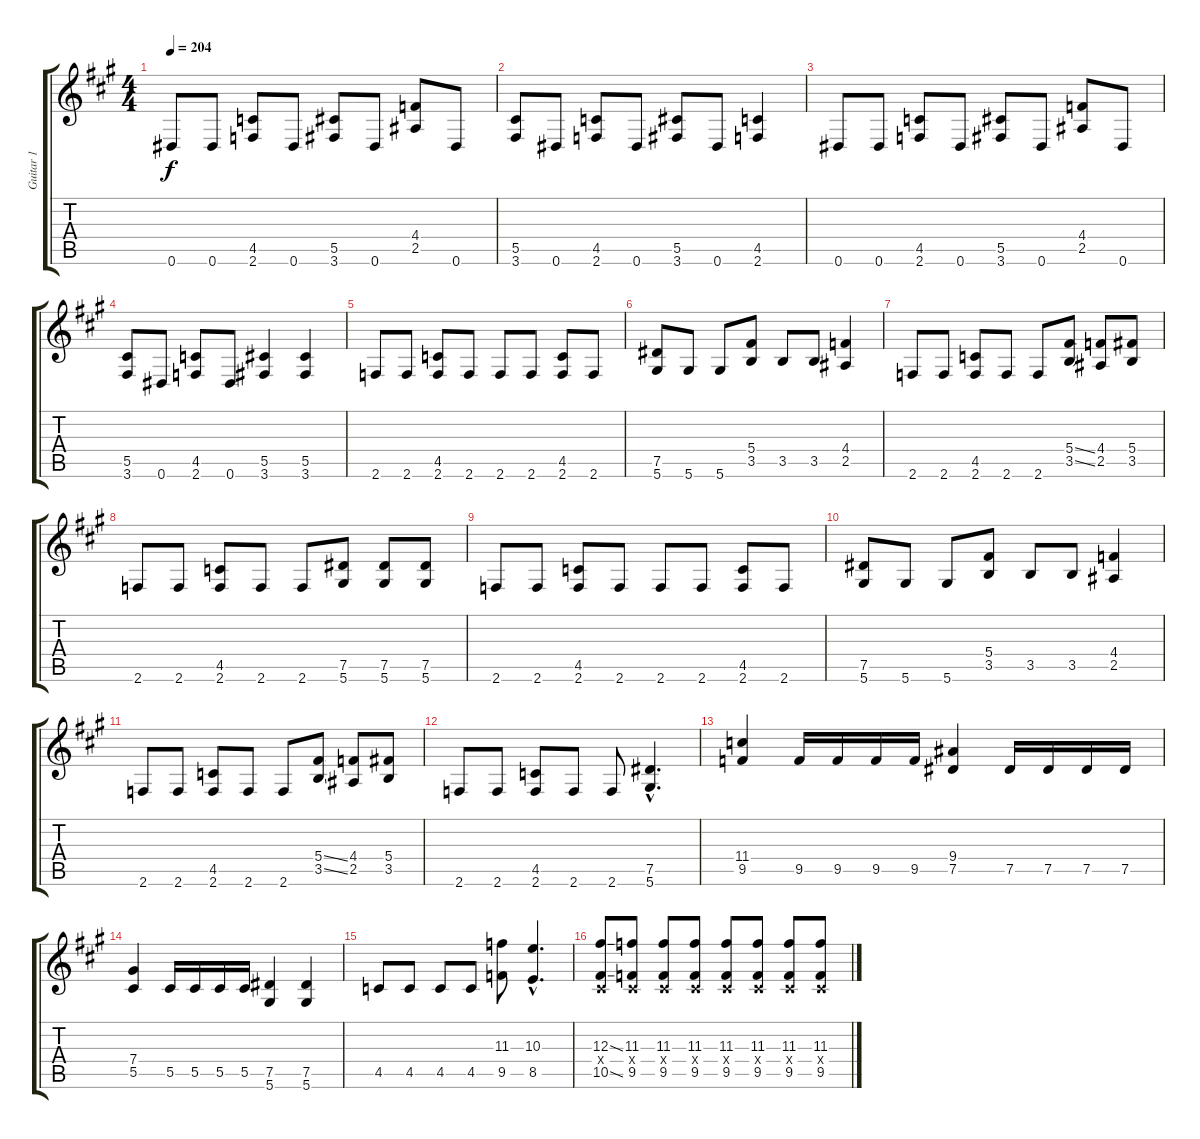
\track ("Guitar 1" "Guitar 1") {instrument distortionguitar}
\staff {score tabs}
\tuning (Eb4 Bb3 Gb3 Db3 Ab2 Eb2) {hide}
\ts (4 4)
\tempo 204
\clef g2
\ks a
0.6.8{dy f} 0.6.8 (4.5 2.6).8 0.6.8 (5.5 3.6).8 0.6.8 (4.4 2.5).8 0.6.8 |
(5.5 3.6).8 0.6.8 (4.5 2.6).8 0.6.8 (5.5 3.6).8 0.6.8 (4.5 2.6).4 |
0.6.8 0.6.8 (4.5 2.6).8 0.6.8 (5.5 3.6).8 0.6.8 (4.4 2.5).8 0.6.8 |
(5.5 3.6).8 0.6.8 (4.5 2.6).8 0.6.8 (5.5 3.6).4 (5.5 3.6).4 |
2.6.8 2.6.8 (4.5 2.6).8 2.6.8 2.6.8 2.6.8 (4.5 2.6).8 2.6.8 |
(7.5 5.6).8 5.6.8 5.6.8 (5.4 3.5).8 3.5.8 3.5.8 (4.4 2.5).4 |
2.6.8 2.6.8 (4.5 2.6).8 2.6.8 2.6.8 (5.4{ss} 3.5{ss}).8 (4.4 2.5).8 (5.4 3.5).8 |
2.6.8 2.6.8 (4.5 2.6).8 2.6.8 2.6.8 (7.5 5.6).8 (7.5 5.6).8 (7.5 5.6).8 |
2.6.8 2.6.8 (4.5 2.6).8 2.6.8 2.6.8 2.6.8 (4.5 2.6).8 2.6.8 |
(7.5 5.6).8 5.6.8 5.6.8 (5.4 3.5).8 3.5.8 3.5.8 (4.4 2.5).4 |
2.6.8 2.6.8 (4.5 2.6).8 2.6.8 2.6.8 (5.4{ss} 3.5{ss}).8 (4.4 2.5).8 (5.4 3.5).8 |
2.6.8 2.6.8 (4.5 2.6).8 2.6.8 2.6.8 (7.5{hac} 5.6{hac}).4{d} |
(11.4 9.5).4 9.5.16 9.5.16 9.5.16 9.5.16 (9.4 7.5).4 7.5.16 7.5.16 7.5.16 7.5.16 |
(7.4 5.5).4 5.5.16 5.5.16 5.5.16 5.5.16 (7.5 5.6).4 (7.5 5.6).4 |
4.5.8 4.5.8 4.5.8 4.5.8 (11.3 9.5).8 (10.3{hac} 8.5{hac}).4{d} |
(12.3{ss} 0.4{x} 10.5{ss}).8 (11.3 0.4{x} 9.5).8 (11.3 0.4{x} 9.5).8 (11.3 0.4{x} 9.5).8 (11.3 0.4{x} 9.5).8 (11.3 0.4{x} 9.5).8 (11.3 0.4{x} 9.5).8 (11.3 0.4{x} 9.5).8
